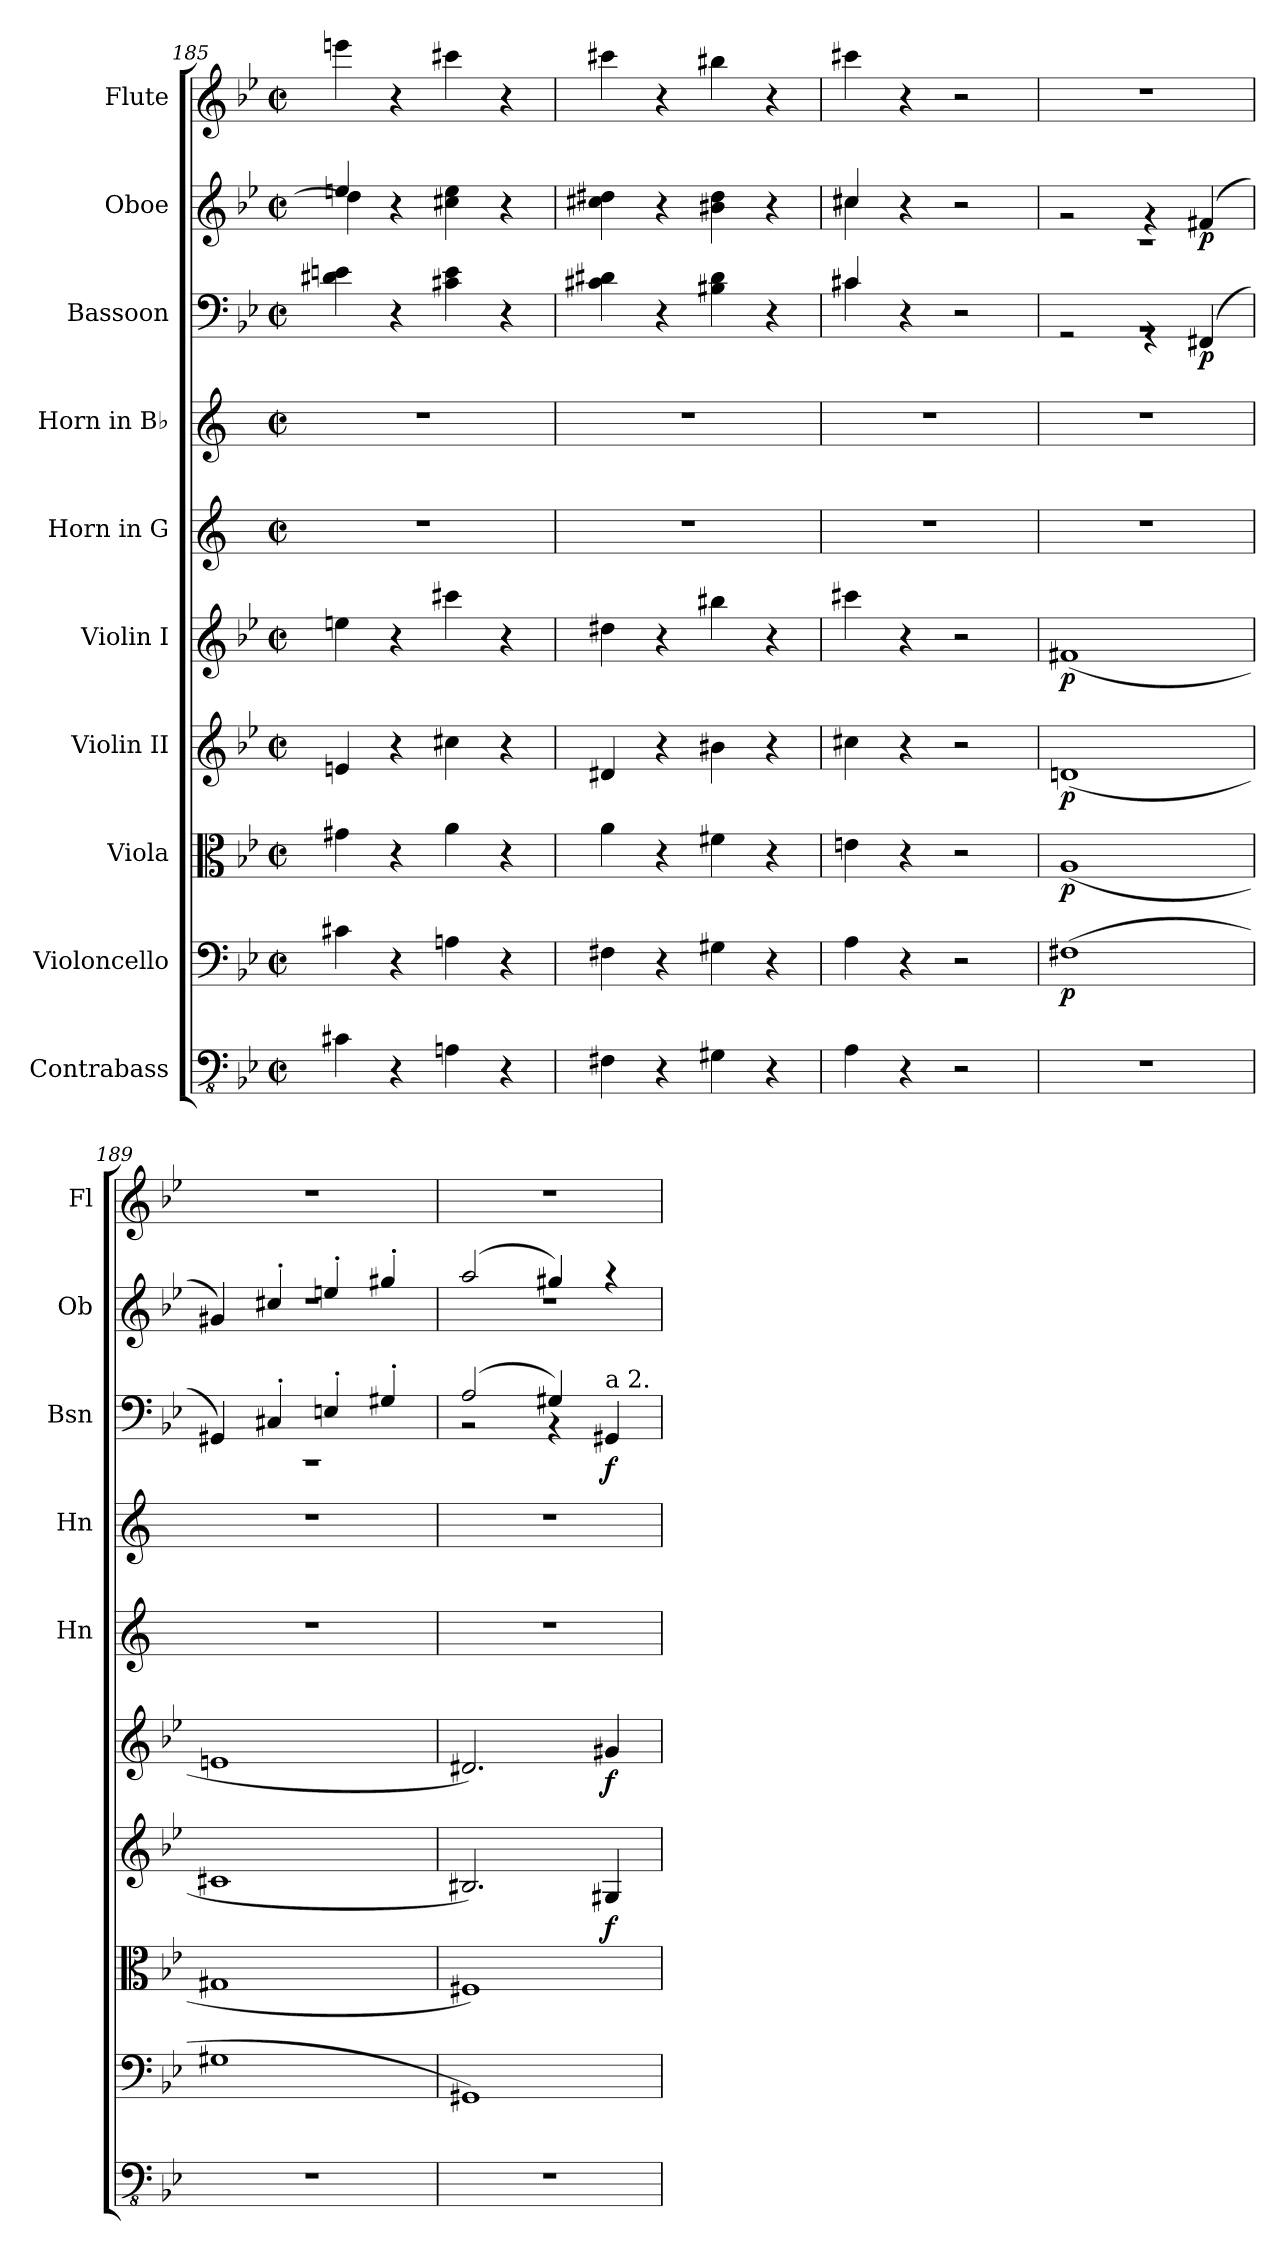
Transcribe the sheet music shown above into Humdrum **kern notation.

**kern	**kern	**dynam	**kern	**dynam	**kern	**dynam	**kern	**dynam	**kern	**kern	**kern	**dynam	**kern	**dynam	**kern
*part10	*part9	*part9	*part8	*part8	*part7	*part7	*part6	*part6	*part5	*part4	*part3	*part3	*part2	*part2	*part1
*staff10	*staff9	*staff9	*staff8	*staff8	*staff7	*staff7	*staff6	*staff6	*staff5	*staff4	*staff3	*staff3	*staff2	*staff2	*staff1
*I"Contrabass	*I"Violoncello	*	*I"Viola	*	*I"Violin II	*	*I"Violin I	*	*I"Horn in G	*I"Horn in B♭	*I"Bassoon	*	*I"Oboe	*	*I"Flute
*	*	*	*	*	*	*	*	*	*I'Hn	*I'Hn	*I'Bsn	*	*I'Ob	*	*I'Fl
*clefFv4	*clefF4	*	*clefC3	*	*clefG2	*	*clefG2	*	*clefG2	*clefG2	*clefF4	*	*clefG2	*	*clefG2
*	*	*	*	*	*	*	*	*	*ITrd3c5	*ITrd1c2	*	*	*	*	*
*k[b-e-]	*k[b-e-]	*	*k[b-e-]	*	*k[b-e-]	*	*k[b-e-]	*	*k[f#]	*k[b-e-]	*k[b-e-]	*	*k[b-e-]	*	*k[b-e-]
*M2/2	*M2/2	*	*M2/2	*	*M2/2	*	*M2/2	*	*M2/2	*M2/2	*M2/2	*	*M2/2	*	*M2/2
*met(c|)	*met(c|)	*	*met(c|)	*	*met(c|)	*	*met(c|)	*	*met(c|)	*met(c|)	*met(c|)	*	*met(c|)	*	*met(c|)
=185	=185	=185	=185	=185	=185	=185	=185	=185	=185	=185	=185	=185	=185	=185	=185
*	*	*	*	*	*	*	*	*	*	*	*	*	*^	*	*
4C#X\	4c#X\	.	4g#X\	.	4en/	.	4een\	.	1r	1r	4d#X\ 4en\	.	4een/	4dd#\]	.	4eeen\
4r	4r	.	4r	.	4r	.	4r	.	.	.	4r	.	4r	4rffyy	.	4r
4AAn\	4An\	.	4a\	.	4cc#X\	.	4ccc#X\	.	.	.	4c#X\ 4e\	.	4cc#X\ 4ee\	4ryy	.	4ccc#X\
4r	4r	.	4r	.	4r	.	4r	.	.	.	4r	.	4r	4rffyy	.	4r
*	*	*	*	*	*	*	*	*	*	*	*	*	*v	*v	*	*
=186	=186	=186	=186	=186	=186	=186	=186	=186	=186	=186	=186	=186	=186	=186	=186
4FF#X\	4F#X\	.	4a\	.	4d#X/	.	4dd#X\	.	1r	1r	4c#X\ 4d#X\	.	4cc#X\ 4dd#X\	.	4ccc#X\
4r	4r	.	4r	.	4r	.	4r	.	.	.	4r	.	4r	.	4r
4GG#X\	4G#X\	.	4f#X\	.	4b#X\	.	4bb#X\	.	.	.	4B#X\ 4d#\	.	4b#X\ 4dd#\	.	4bb#X\
4r	4r	.	4r	.	4r	.	4r	.	.	.	4r	.	4r	.	4r
=187	=187	=187	=187	=187	=187	=187	=187	=187	=187	=187	=187	=187	=187	=187	=187
*	*	*	*	*	*	*	*	*	*	*	*^	*	*^	*	*
4AA\	4A\	.	4en\	.	4cc#X\	.	4ccc#X\	.	1r	1r	4c#X/	4c#\	.	4cc#X/	4cc#\	.	4ccc#X\
4r	4r	.	4r	.	4r	.	4r	.	.	.	4r	4rAyy	.	4r	4rffyy	.	4r
2r	2r	.	2r	.	2r	.	2r	.	.	.	2r	2rAyy	.	2r	2rffyy	.	2r
=188	=188	=188	=188	=188	=188	=188	=188	=188	=188	=188	=188	=188	=188	=188	=188	=188	=188
!	!	!LO:DY:b	!	!LO:DY:b	!	!LO:DY:b	!	!LO:DY:b	!	!	!	!	!	!	!	!	!
1r	(>1F#X	p	(>1A	p	(<1dn	p	(<1f#X	p	1r	1r	2rGG	1rBB	.	2rg	1r	.	1r
.	.	.	.	.	.	.	.	.	.	.	4rGG	.	.	4rg	.	.	.
!	!	!	!	!	!	!	!	!	!	!	!	!	!LO:DY:b	!	!	!LO:DY:b	!
.	.	.	.	.	.	.	.	.	.	.	(>4FF#X/	.	p	(>4f#X/	.	p	.
=189	=189	=189	=189	=189	=189	=189	=189	=189	=189	=189	=189	=189	=189	=189	=189	=189	=189
1r	1G#X	.	1G#X	.	1c#X	.	1en	.	1r	1r	4GG#X/)	1r	.	4g#X/)	1rdd	.	1r
.	.	.	.	.	.	.	.	.	.	.	4C#X'/	.	.	4cc#X'/	.	.	.
.	.	.	.	.	.	.	.	.	.	.	4En'/	.	.	4een'/	.	.	.
.	.	.	.	.	.	.	.	.	.	.	4G#X'/	.	.	4gg#X'/	.	.	.
!!LO:PB:g=z
=190	=190	=190	=190	=190	=190	=190	=190	=190	=190	=190	=190	=190	=190	=190	=190	=190	=190
1r	1GG#X)	.	1F#X)	.	2.B#X/)	.	2.d#X/)	.	1r	1r	(>2A/	2r	.	(>2aa/	1rdd	.	1r
.	.	.	.	.	.	.	.	.	.	.	4G#X/)	4r	.	4gg#X/)	.	.	.
!	!	!	!	!	!	!	!	!	!	!	!LO:TX:a:t=a 2.	!	!	!	!	!	!
!	!	!	!	!	!	!LO:DY:b	!	!LO:DY:b	!	!	!	!	!LO:DY:b	!	!	!	!
.	.	.	.	.	4G#X/	f	4g#X/	f	.	.	4GG#X/	4ryy	f	4r	.	.	.
*	*	*	*	*	*	*	*	*	*	*	*v	*v	*	*	*	*	*
*	*	*	*	*	*	*	*	*	*	*	*	*	*v	*v	*	*
=	=	=	=	=	=	=	=	=	=	=	=	=	=	=	=
*-	*-	*-	*-	*-	*-	*-	*-	*-	*-	*-	*-	*-	*-	*-	*-
